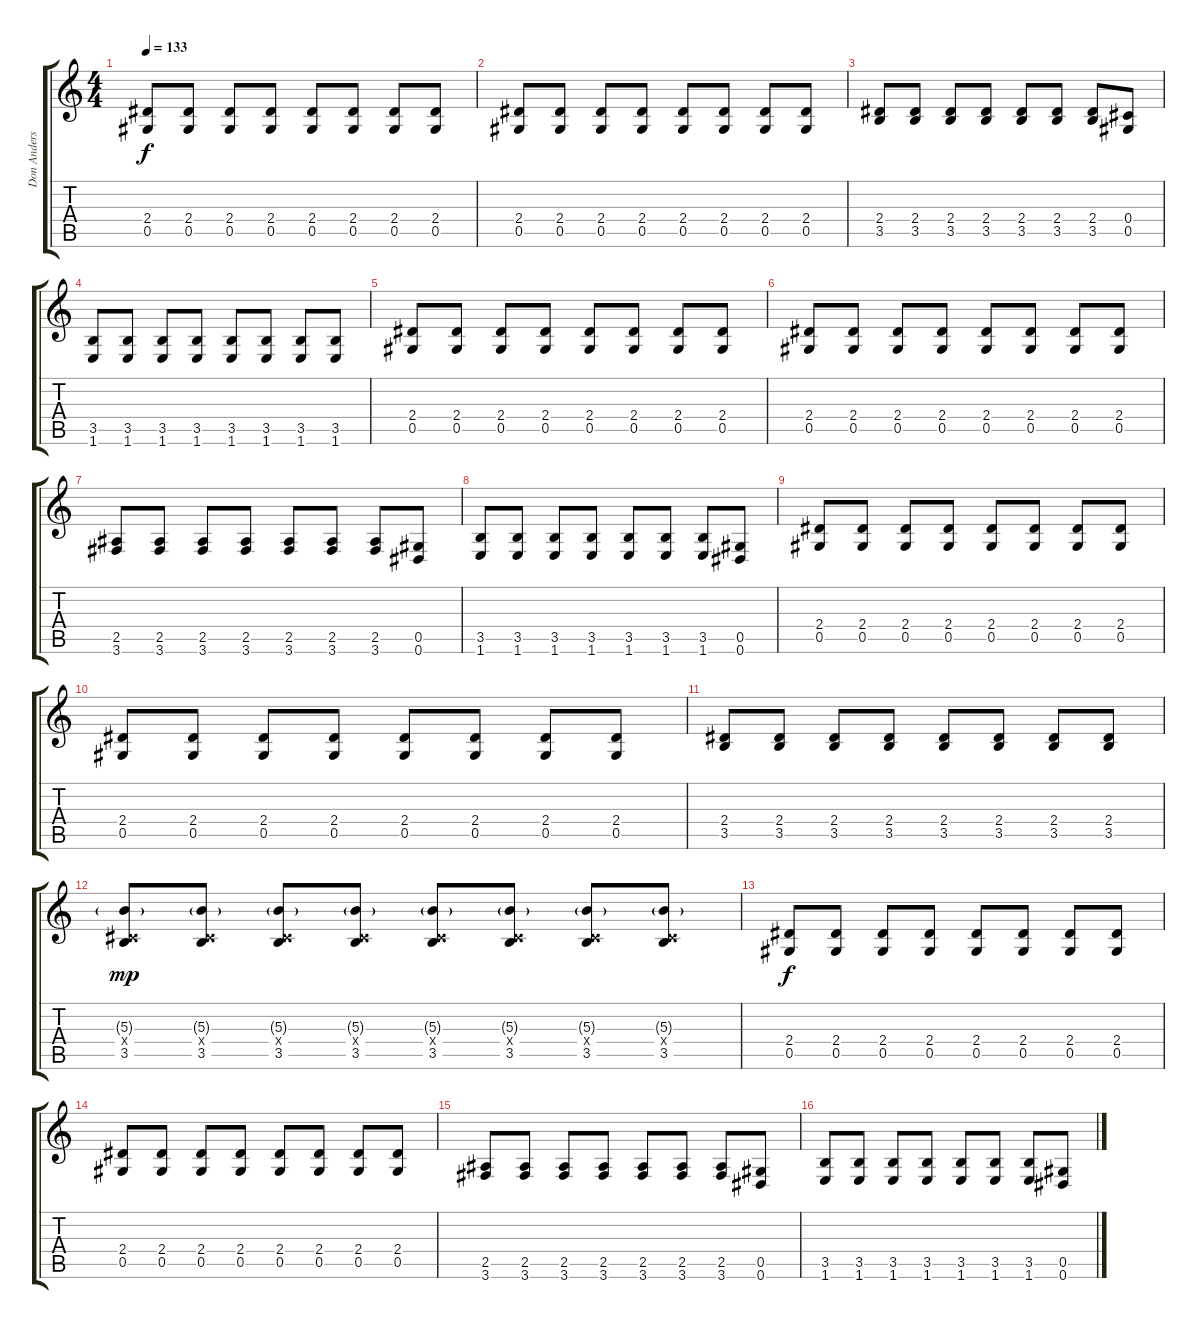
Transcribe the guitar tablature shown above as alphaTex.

\track ("Don Anderson" "Don Anders") {instrument distortionguitar}
\staff {score tabs}
\tuning (Eb4 Bb3 Gb3 Db3 Ab2 Eb2) {hide}
\ts (4 4)
\tempo 133
\clef g2
\ks c
(2.4 0.5).8{dy f} (2.4 0.5).8 (2.4 0.5).8 (2.4 0.5).8 (2.4 0.5).8 (2.4 0.5).8 (2.4 0.5).8 (2.4 0.5).8 |
(2.4 0.5).8 (2.4 0.5).8 (2.4 0.5).8 (2.4 0.5).8 (2.4 0.5).8 (2.4 0.5).8 (2.4 0.5).8 (2.4 0.5).8 |
(2.4 3.5).8 (2.4 3.5).8 (2.4 3.5).8 (2.4 3.5).8 (2.4 3.5).8 (2.4 3.5).8 (2.4 3.5).8 (0.4 0.5).8 |
(3.5 1.6).8 (3.5 1.6).8 (3.5 1.6).8 (3.5 1.6).8 (3.5 1.6).8 (3.5 1.6).8 (3.5 1.6).8 (3.5 1.6).8 |
(2.4 0.5).8 (2.4 0.5).8 (2.4 0.5).8 (2.4 0.5).8 (2.4 0.5).8 (2.4 0.5).8 (2.4 0.5).8 (2.4 0.5).8 |
(2.4 0.5).8 (2.4 0.5).8 (2.4 0.5).8 (2.4 0.5).8 (2.4 0.5).8 (2.4 0.5).8 (2.4 0.5).8 (2.4 0.5).8 |
(2.5 3.6).8 (2.5 3.6).8 (2.5 3.6).8 (2.5 3.6).8 (2.5 3.6).8 (2.5 3.6).8 (2.5 3.6).8 (0.5 0.6).8 |
(3.5 1.6).8 (3.5 1.6).8 (3.5 1.6).8 (3.5 1.6).8 (3.5 1.6).8 (3.5 1.6).8 (3.5 1.6).8 (0.5 0.6).8 |
(2.4 0.5).8 (2.4 0.5).8 (2.4 0.5).8 (2.4 0.5).8 (2.4 0.5).8 (2.4 0.5).8 (2.4 0.5).8 (2.4 0.5).8 |
(2.4 0.5).8 (2.4 0.5).8 (2.4 0.5).8 (2.4 0.5).8 (2.4 0.5).8 (2.4 0.5).8 (2.4 0.5).8 (2.4 0.5).8 |
(2.4 3.5).8 (2.4 3.5).8 (2.4 3.5).8 (2.4 3.5).8 (2.4 3.5).8 (2.4 3.5).8 (2.4 3.5).8 (2.4 3.5).8 |
(5.3{g} 0.4{x} 3.5).8{dy mp} (5.3{g} 0.4{x} 3.5).8 (5.3{g} 0.4{x} 3.5).8 (5.3{g} 0.4{x} 3.5).8 (5.3{g} 0.4{x} 3.5).8 (5.3{g} 0.4{x} 3.5).8 (5.3{g} 0.4{x} 3.5).8 (5.3{g} 0.4{x} 3.5).8 |
(2.4 0.5).8{dy f} (2.4 0.5).8 (2.4 0.5).8 (2.4 0.5).8 (2.4 0.5).8 (2.4 0.5).8 (2.4 0.5).8 (2.4 0.5).8 |
(2.4 0.5).8 (2.4 0.5).8 (2.4 0.5).8 (2.4 0.5).8 (2.4 0.5).8 (2.4 0.5).8 (2.4 0.5).8 (2.4 0.5).8 |
(2.5 3.6).8 (2.5 3.6).8 (2.5 3.6).8 (2.5 3.6).8 (2.5 3.6).8 (2.5 3.6).8 (2.5 3.6).8 (0.5 0.6).8 |
(3.5 1.6).8 (3.5 1.6).8 (3.5 1.6).8 (3.5 1.6).8 (3.5 1.6).8 (3.5 1.6).8 (3.5 1.6).8 (0.5 0.6).8
